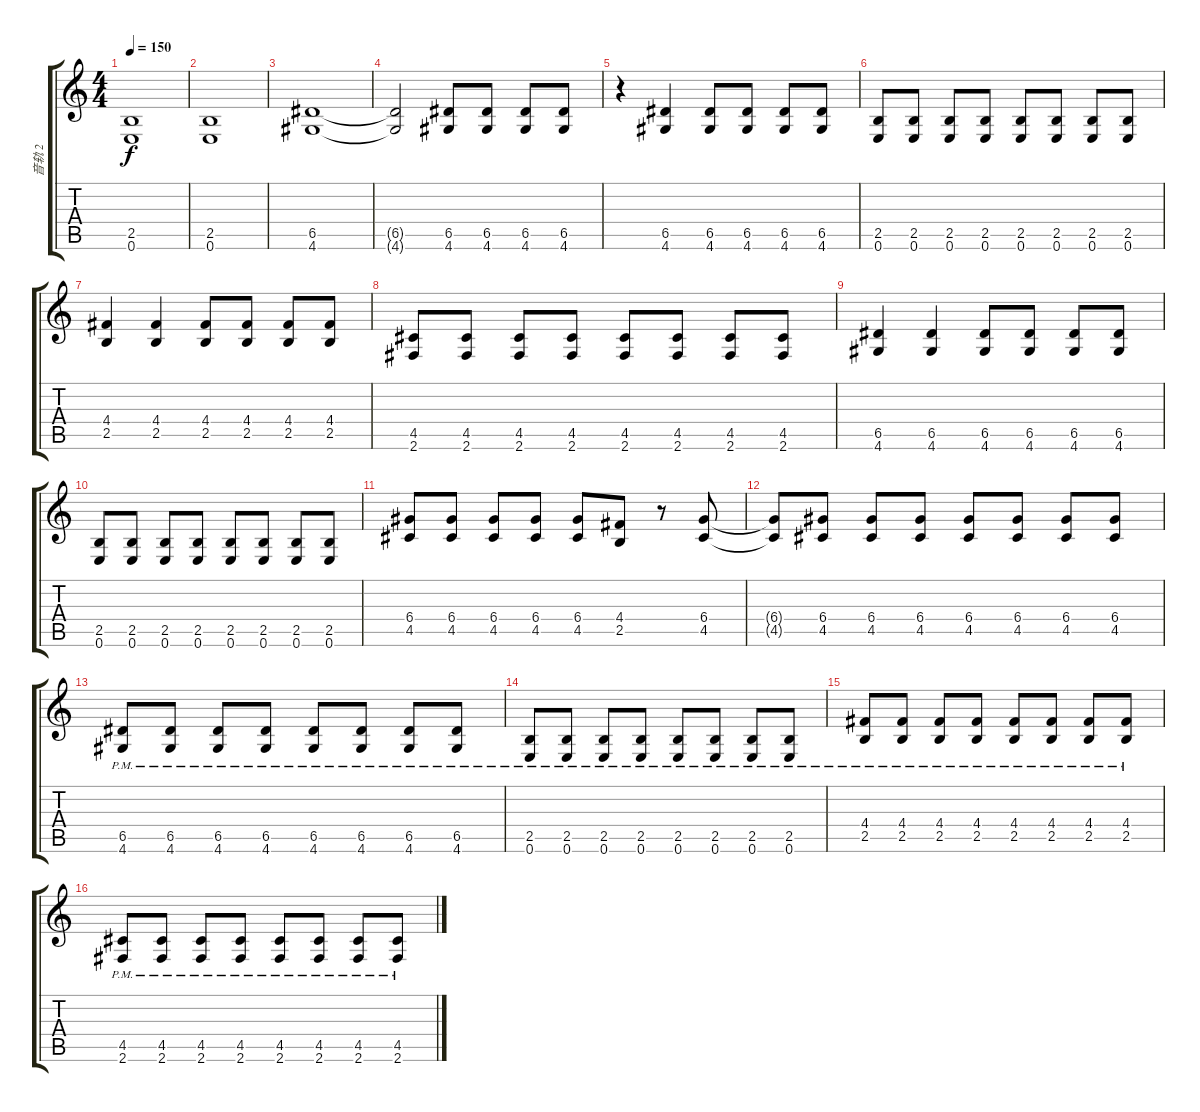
\track ("音轨 2" "音轨 2") {instrument distortionguitar}
\staff {score tabs}
\tuning (E4 B3 G3 D3 A2 E2) {hide}
\ts (4 4)
\tempo 150
\clef g2
\ks c
(2.5 0.6).1{dy f} |
(2.5 0.6).1 |
(6.5 4.6).1 |
(6.5{t} 4.6{t}).2 (6.5 4.6).8 (6.5 4.6).8 (6.5 4.6).8 (6.5 4.6).8 |
r.4 (6.5 4.6).4 (6.5 4.6).8 (6.5 4.6).8 (6.5 4.6).8 (6.5 4.6).8 |
(2.5 0.6).8 (2.5 0.6).8 (2.5 0.6).8 (2.5 0.6).8 (2.5 0.6).8 (2.5 0.6).8 (2.5 0.6).8 (2.5 0.6).8 |
(4.4 2.5).4 (4.4 2.5).4 (4.4 2.5).8 (4.4 2.5).8 (4.4 2.5).8 (4.4 2.5).8 |
(4.5 2.6).8 (4.5 2.6).8 (4.5 2.6).8 (4.5 2.6).8 (4.5 2.6).8 (4.5 2.6).8 (4.5 2.6).8 (4.5 2.6).8 |
(6.5 4.6).4 (6.5 4.6).4 (6.5 4.6).8 (6.5 4.6).8 (6.5 4.6).8 (6.5 4.6).8 |
(2.5 0.6).8 (2.5 0.6).8 (2.5 0.6).8 (2.5 0.6).8 (2.5 0.6).8 (2.5 0.6).8 (2.5 0.6).8 (2.5 0.6).8 |
(6.4 4.5).8 (6.4 4.5).8 (6.4 4.5).8 (6.4 4.5).8 (6.4 4.5).8 (4.4 2.5).8 r.8 (6.4 4.5).8 |
(6.4{t} 4.5{t}).8 (6.4 4.5).8 (6.4 4.5).8 (6.4 4.5).8 (6.4 4.5).8 (6.4 4.5).8 (6.4 4.5).8 (6.4 4.5).8 |
(6.5{pm} 4.6{pm}).8 (6.5{pm} 4.6{pm}).8 (6.5{pm} 4.6{pm}).8 (6.5{pm} 4.6{pm}).8 (6.5{pm} 4.6{pm}).8 (6.5{pm} 4.6{pm}).8 (6.5{pm} 4.6{pm}).8 (6.5{pm} 4.6{pm}).8 |
(2.5{pm} 0.6{pm}).8 (2.5{pm} 0.6{pm}).8 (2.5{pm} 0.6{pm}).8 (2.5{pm} 0.6{pm}).8 (2.5{pm} 0.6{pm}).8 (2.5{pm} 0.6{pm}).8 (2.5{pm} 0.6{pm}).8 (2.5{pm} 0.6{pm}).8 |
(4.4{pm} 2.5{pm}).8 (4.4{pm} 2.5{pm}).8 (4.4{pm} 2.5{pm}).8 (4.4{pm} 2.5{pm}).8 (4.4{pm} 2.5{pm}).8 (4.4{pm} 2.5{pm}).8 (4.4{pm} 2.5{pm}).8 (4.4{pm} 2.5{pm}).8 |
(4.5{pm} 2.6{pm}).8 (4.5{pm} 2.6{pm}).8 (4.5{pm} 2.6{pm}).8 (4.5{pm} 2.6{pm}).8 (4.5{pm} 2.6{pm}).8 (4.5{pm} 2.6{pm}).8 (4.5{pm} 2.6{pm}).8 (4.5{pm} 2.6{pm}).8
